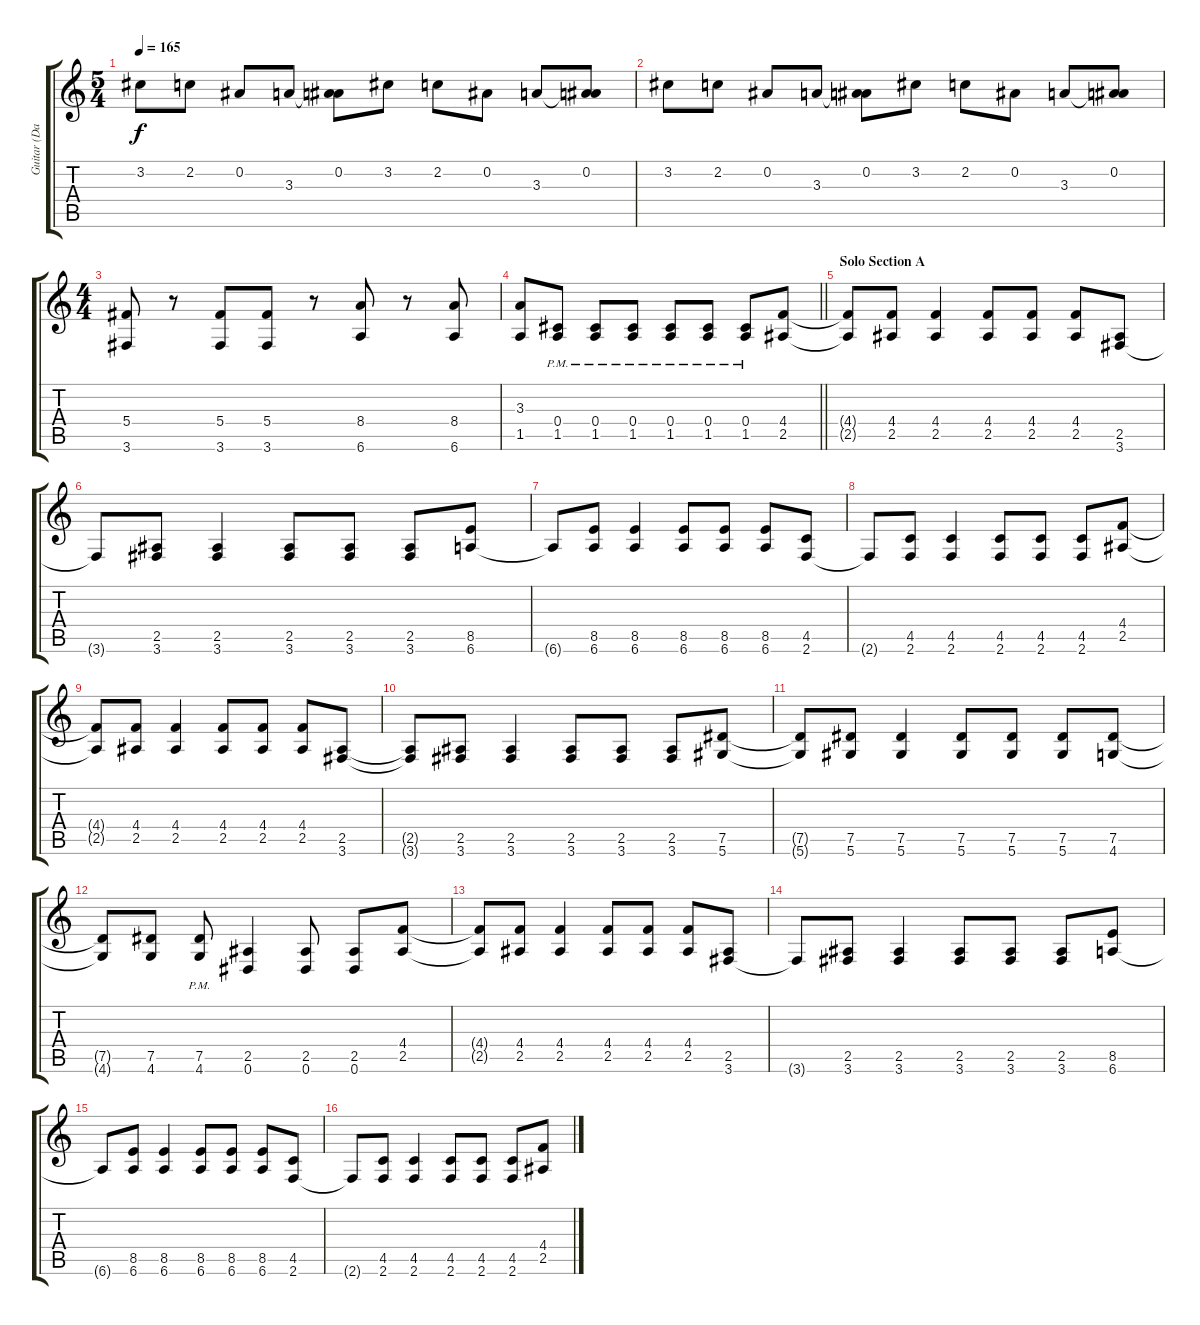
\track ("Guitar (David Davidson)" "Guitar (Da") {instrument distortionguitar}
\staff {score tabs}
\tuning (Eb4 Bb3 Gb3 Db3 Ab2 Eb2) {hide}
\ts (5 4)
\tempo 165
\clef g2
\ks c
3.2.8{dy f} 2.2.8 0.2.8 3.3.8 (0.2 3.3{t}).8 3.2.8 2.2.8 0.2.8 3.3.8 (0.2 3.3{t}).8 |
3.2.8 2.2.8 0.2.8 3.3.8 (0.2 3.3{t}).8 3.2.8 2.2.8 0.2.8 3.3.8 (0.2 3.3{t}).8 |
\ts (4 4)
(5.4 3.6).8 r.8 (5.4 3.6).8 (5.4 3.6).8 r.8 (8.4 6.6).8 r.8 (8.4 6.6).8 |
\barLineRight lightlight
(3.3 1.5).8 (0.4{pm} 1.5{pm}).8 (0.4{pm} 1.5{pm}).8 (0.4{pm} 1.5{pm}).8 (0.4{pm} 1.5{pm}).8 (0.4{pm} 1.5{pm}).8 (0.4{pm} 1.5{pm}).8 (4.4 2.5).8 |
\section ("" "Solo Section A")
(4.4{t} 2.5{t}).8 (4.4 2.5).8 (4.4 2.5).4 (4.4 2.5).8 (4.4 2.5).8 (4.4 2.5).8 (2.5 3.6).8 |
3.6{t}.8 (2.5 3.6).8 (2.5 3.6).4 (2.5 3.6).8 (2.5 3.6).8 (2.5 3.6).8 (8.5 6.6).8 |
6.6{t}.8 (8.5 6.6).8 (8.5 6.6).4 (8.5 6.6).8 (8.5 6.6).8 (8.5 6.6).8 (4.5 2.6).8 |
2.6{t}.8 (4.5 2.6).8 (4.5 2.6).4 (4.5 2.6).8 (4.5 2.6).8 (4.5 2.6).8 (4.4 2.5).8 |
(4.4{t} 2.5{t}).8 (4.4 2.5).8 (4.4 2.5).4 (4.4 2.5).8 (4.4 2.5).8 (4.4 2.5).8 (2.5 3.6).8 |
(2.5{t} 3.6{t}).8 (2.5 3.6).8 (2.5 3.6).4 (2.5 3.6).8 (2.5 3.6).8 (2.5 3.6).8 (7.5 5.6).8 |
(7.5{t} 5.6{t}).8 (7.5 5.6).8 (7.5 5.6).4 (7.5 5.6).8 (7.5 5.6).8 (7.5 5.6).8 (7.5 4.6).8 |
(7.5{t} 4.6{t}).8 (7.5 4.6).8 (7.5{pm} 4.6{pm}).8 (2.5 0.6).4 (2.5 0.6).8 (2.5 0.6).8 (4.4 2.5).8 |
(4.4{t} 2.5{t}).8 (4.4 2.5).8 (4.4 2.5).4 (4.4 2.5).8 (4.4 2.5).8 (4.4 2.5).8 (2.5 3.6).8 |
3.6{t}.8 (2.5 3.6).8 (2.5 3.6).4 (2.5 3.6).8 (2.5 3.6).8 (2.5 3.6).8 (8.5 6.6).8 |
6.6{t}.8 (8.5 6.6).8 (8.5 6.6).4 (8.5 6.6).8 (8.5 6.6).8 (8.5 6.6).8 (4.5 2.6).8 |
2.6{t}.8 (4.5 2.6).8 (4.5 2.6).4 (4.5 2.6).8 (4.5 2.6).8 (4.5 2.6).8 (4.4 2.5).8
